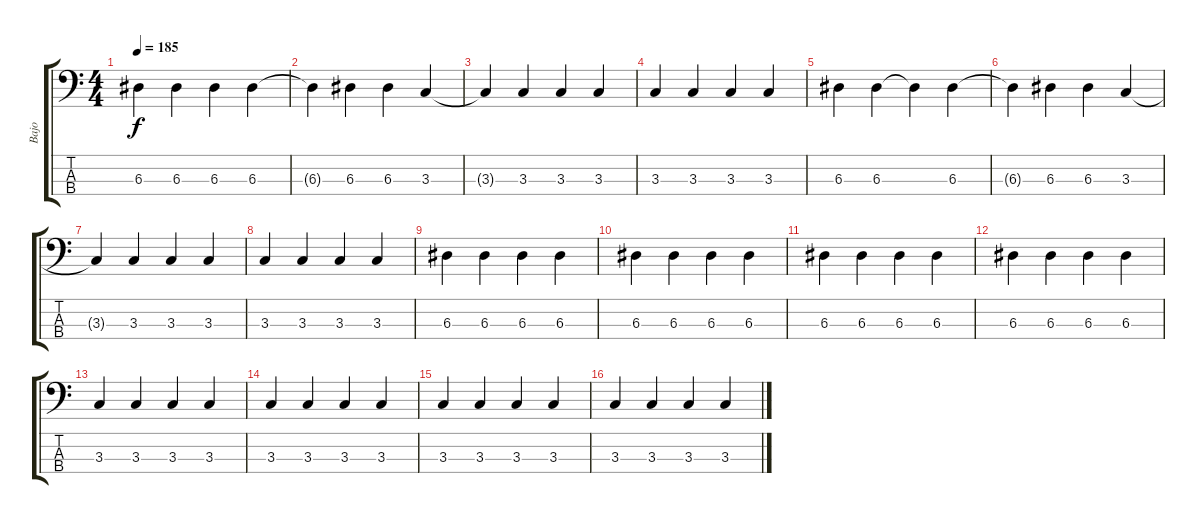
\track ("Bajo" "Bajo") {instrument electricbassfinger}
\staff {score tabs}
\tuning (G2 D2 A1 E1) {hide}
\ts (4 4)
\tempo 185
\clef f4
\ks c
6.3.4{dy f} 6.3.4 6.3.4 6.3.4 |
6.3{t}.4 6.3.4 6.3.4 3.3.4 |
3.3{t}.4 3.3.4 3.3.4 3.3.4 |
3.3.4 3.3.4 3.3.4 3.3.4 |
6.3.4 6.3.4 6.3{t}.4 6.3.4 |
6.3{t}.4 6.3.4 6.3.4 3.3.4 |
3.3{t}.4 3.3.4 3.3.4 3.3.4 |
3.3.4 3.3.4 3.3.4 3.3.4 |
6.3.4 6.3.4 6.3.4 6.3.4 |
6.3.4 6.3.4 6.3.4 6.3.4 |
6.3.4 6.3.4 6.3.4 6.3.4 |
6.3.4 6.3.4 6.3.4 6.3.4 |
3.3.4 3.3.4 3.3.4 3.3.4 |
3.3.4 3.3.4 3.3.4 3.3.4 |
3.3.4 3.3.4 3.3.4 3.3.4 |
3.3.4 3.3.4 3.3.4 3.3.4
